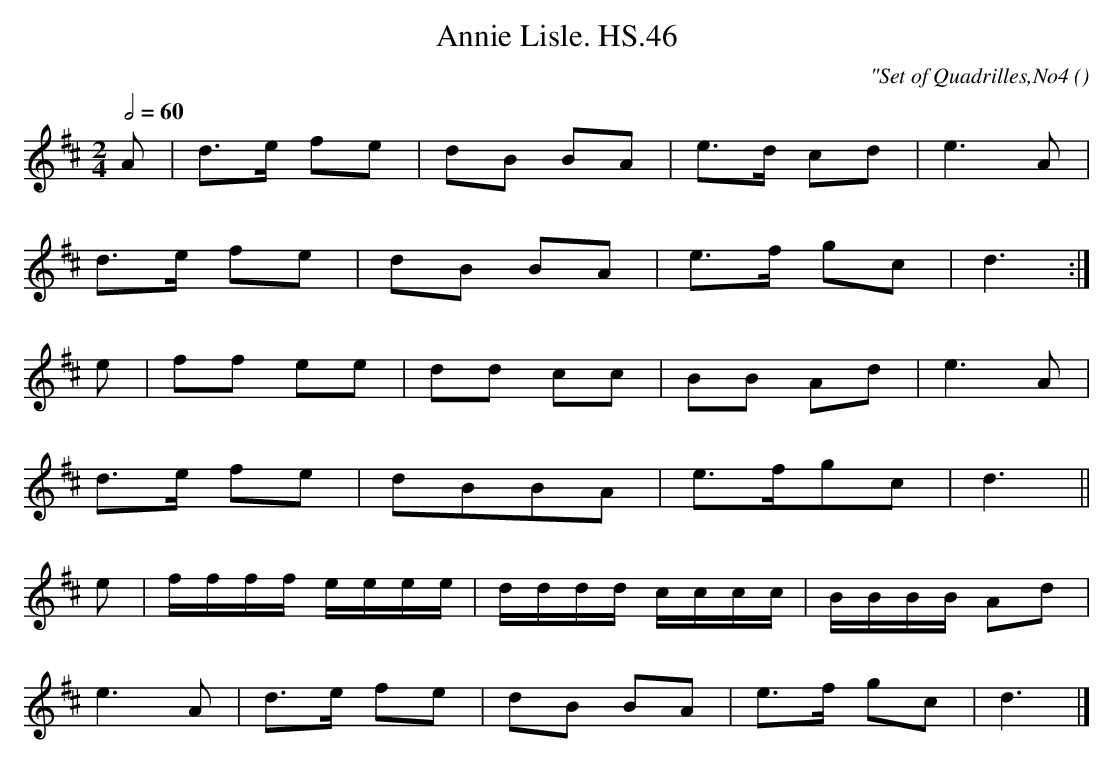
X:1
T:Annie Lisle. HS.46
M:2/4
L:1/8
Q:1/2=60
C:"Set of Quadrilles,No4
O:
K:D
A|d>e fe|dB BA|e>d cd|e3A|
d>e fe|dB BA|e>f gc|d3:|
e|ff ee|dd cc|BB  Ad|e3A|
d>e fe|dBBA|e>fgc|d3||
e|f/f/f/f/ e/e/e/e/|d/d/d/d/ c/c/c/c/|B/B/B/B/ Ad|
e3A|d>e fe|dB BA|e>f gc|d3|]
